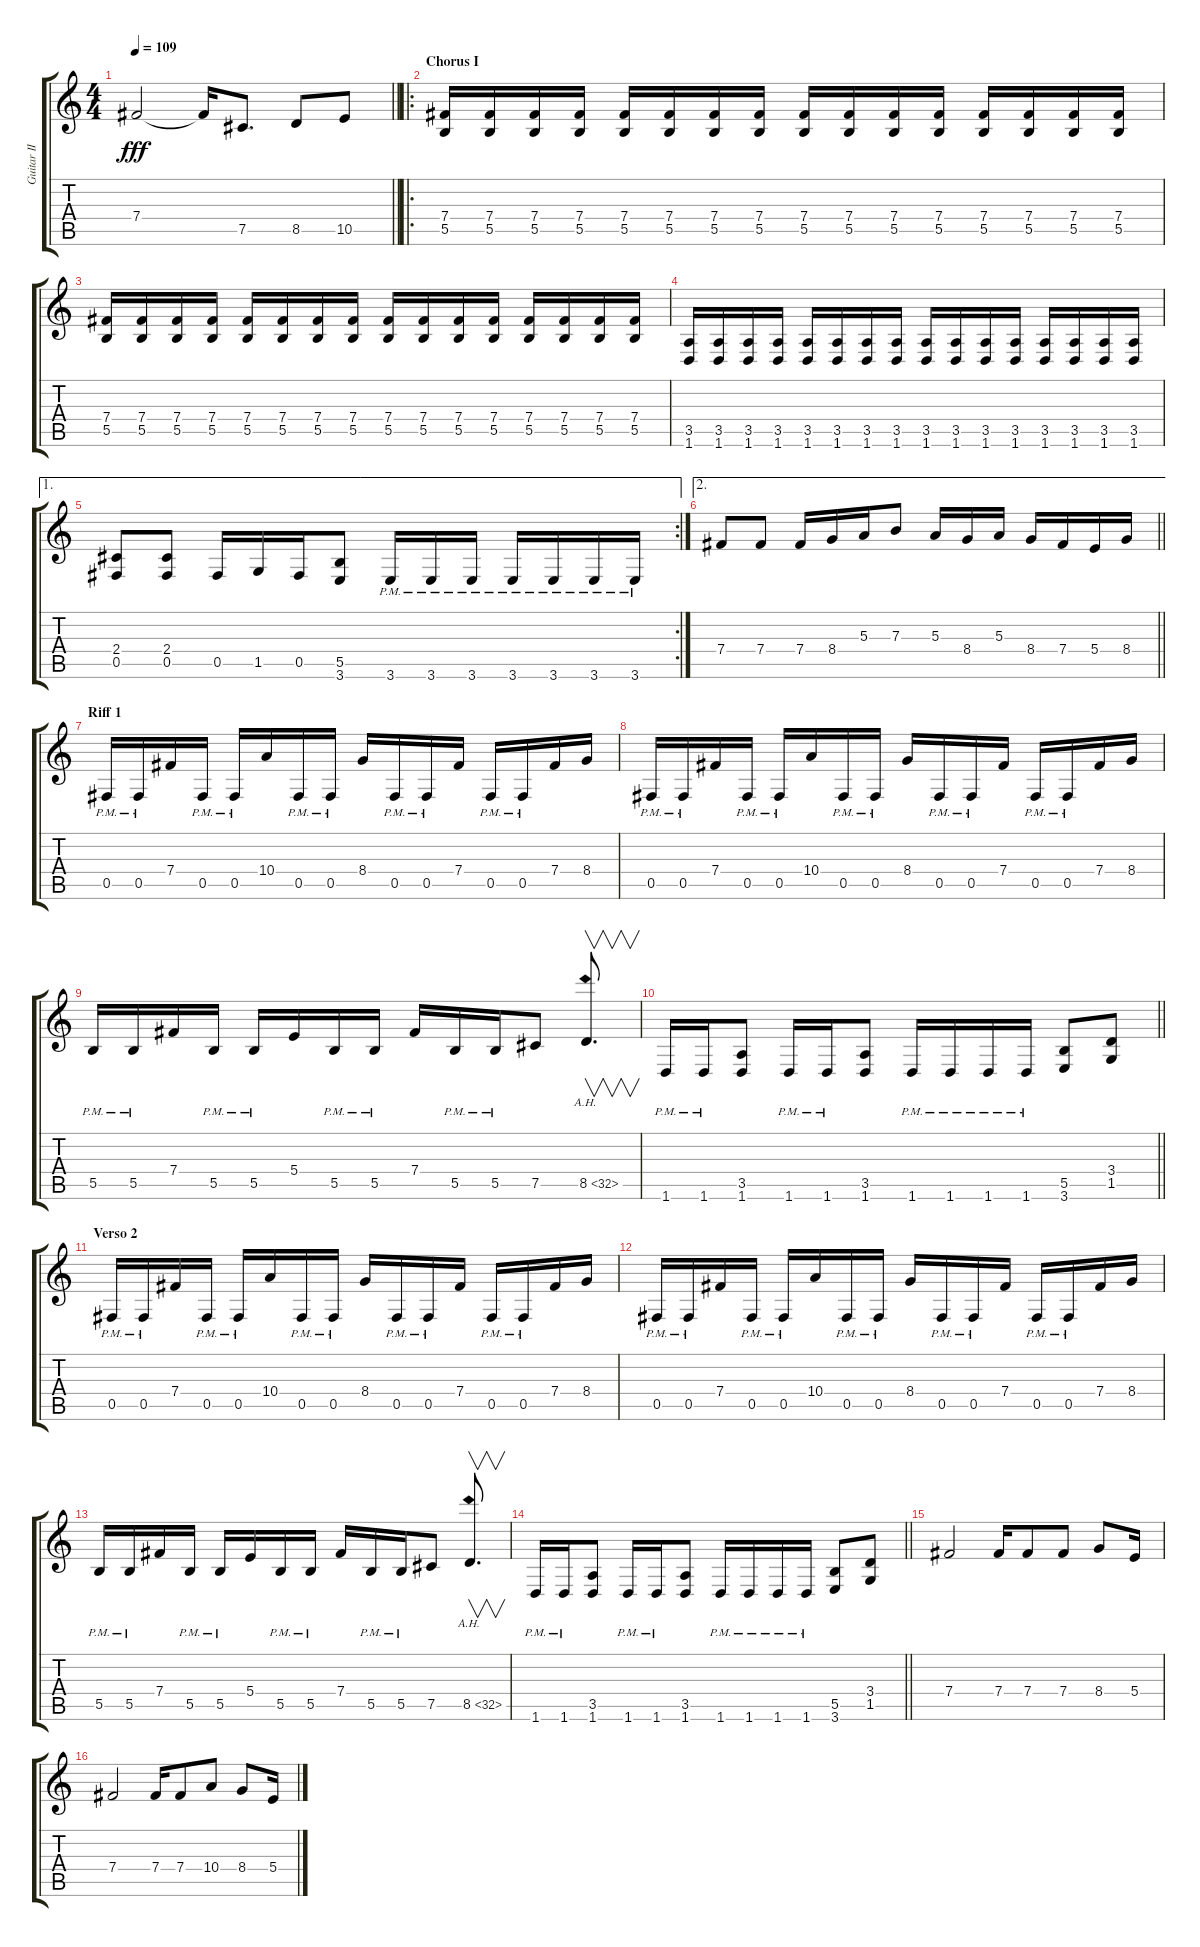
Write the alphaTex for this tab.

\track ("Guitar II" "Guitar II") {instrument overdrivenguitar}
\staff {score tabs}
\tuning (Db4 Ab3 E3 B2 Gb2 Db2) {hide}
\ts (4 4)
\tempo 109
\clef g2
\barLineRight lightlight
\ks c
7.4.2{dy fff} 7.4{t}.16 7.5.8{d} 8.5.8 10.5.8 |
\ro
\section ("" "Chorus I")
(7.4 5.5).16 (7.4 5.5).16 (7.4 5.5).16 (7.4 5.5).16 (7.4 5.5).16 (7.4 5.5).16 (7.4 5.5).16 (7.4 5.5).16 (7.4 5.5).16 (7.4 5.5).16 (7.4 5.5).16 (7.4 5.5).16 (7.4 5.5).16 (7.4 5.5).16 (7.4 5.5).16 (7.4 5.5).16 |
(7.4 5.5).16 (7.4 5.5).16 (7.4 5.5).16 (7.4 5.5).16 (7.4 5.5).16 (7.4 5.5).16 (7.4 5.5).16 (7.4 5.5).16 (7.4 5.5).16 (7.4 5.5).16 (7.4 5.5).16 (7.4 5.5).16 (7.4 5.5).16 (7.4 5.5).16 (7.4 5.5).16 (7.4 5.5).16 |
(3.5 1.6).16 (3.5 1.6).16 (3.5 1.6).16 (3.5 1.6).16 (3.5 1.6).16 (3.5 1.6).16 (3.5 1.6).16 (3.5 1.6).16 (3.5 1.6).16 (3.5 1.6).16 (3.5 1.6).16 (3.5 1.6).16 (3.5 1.6).16 (3.5 1.6).16 (3.5 1.6).16 (3.5 1.6).16 |
\ae 1
\rc 2
(2.4 0.5).8 (2.4 0.5).8 0.5.16 1.5.16 0.5.16 (5.5 3.6).8 3.6{pm}.16 3.6{pm}.16 3.6{pm}.16 3.6{pm}.16 3.6{pm}.16 3.6{pm}.16 3.6{pm}.16 |
\ae 2
\barLineRight lightlight
7.4.8 7.4.8 7.4.16 8.4.16 5.3.16 7.3.8 5.3.16 8.4.16 5.3.16 8.4.16 7.4.16 5.4.16 8.4.16 |
\section ("" "Riff 1")
0.5{pm}.16 0.5{pm}.16 7.4.16 0.5{pm}.16 0.5{pm}.16 10.4.16 0.5{pm}.16 0.5{pm}.16 8.4.16 0.5{pm}.16 0.5{pm}.16 7.4.16 0.5{pm}.16 0.5{pm}.16 7.4.16 8.4.16 |
0.5{pm}.16 0.5{pm}.16 7.4.16 0.5{pm}.16 0.5{pm}.16 10.4.16 0.5{pm}.16 0.5{pm}.16 8.4.16 0.5{pm}.16 0.5{pm}.16 7.4.16 0.5{pm}.16 0.5{pm}.16 7.4.16 8.4.16 |
5.5{pm}.16 5.5{pm}.16 7.4.16 5.5{pm}.16 5.5{pm}.16 5.4.16 5.5{pm}.16 5.5{pm}.16 7.4.16 5.5{pm}.16 5.5{pm}.16 7.5.8 8.5{ah 24}.8{v d} |
\barLineRight lightlight
1.6{pm}.16 1.6{pm}.16 (3.5 1.6).8 1.6{pm}.16 1.6{pm}.16 (3.5 1.6).8 1.6{pm}.16 1.6{pm}.16 1.6{pm}.16 1.6{pm}.16 (5.5 3.6).8 (3.4 1.5).8 |
\section ("" "Verso 2")
0.5{pm}.16 0.5{pm}.16 7.4.16 0.5{pm}.16 0.5{pm}.16 10.4.16 0.5{pm}.16 0.5{pm}.16 8.4.16 0.5{pm}.16 0.5{pm}.16 7.4.16 0.5{pm}.16 0.5{pm}.16 7.4.16 8.4.16 |
0.5{pm}.16 0.5{pm}.16 7.4.16 0.5{pm}.16 0.5{pm}.16 10.4.16 0.5{pm}.16 0.5{pm}.16 8.4.16 0.5{pm}.16 0.5{pm}.16 7.4.16 0.5{pm}.16 0.5{pm}.16 7.4.16 8.4.16 |
5.5{pm}.16 5.5{pm}.16 7.4.16 5.5{pm}.16 5.5{pm}.16 5.4.16 5.5{pm}.16 5.5{pm}.16 7.4.16 5.5{pm}.16 5.5{pm}.16 7.5.8 8.5{ah 24}.8{v d} |
\barLineRight lightlight
1.6{pm}.16 1.6{pm}.16 (3.5 1.6).8 1.6{pm}.16 1.6{pm}.16 (3.5 1.6).8 1.6{pm}.16 1.6{pm}.16 1.6{pm}.16 1.6{pm}.16 (5.5 3.6).8 (3.4 1.5).8 |
7.4.2 7.4.16 7.4.8 7.4.8 8.4.8 5.4.16 |
7.4.2 7.4.16 7.4.8 10.4.8 8.4.8 5.4.16
